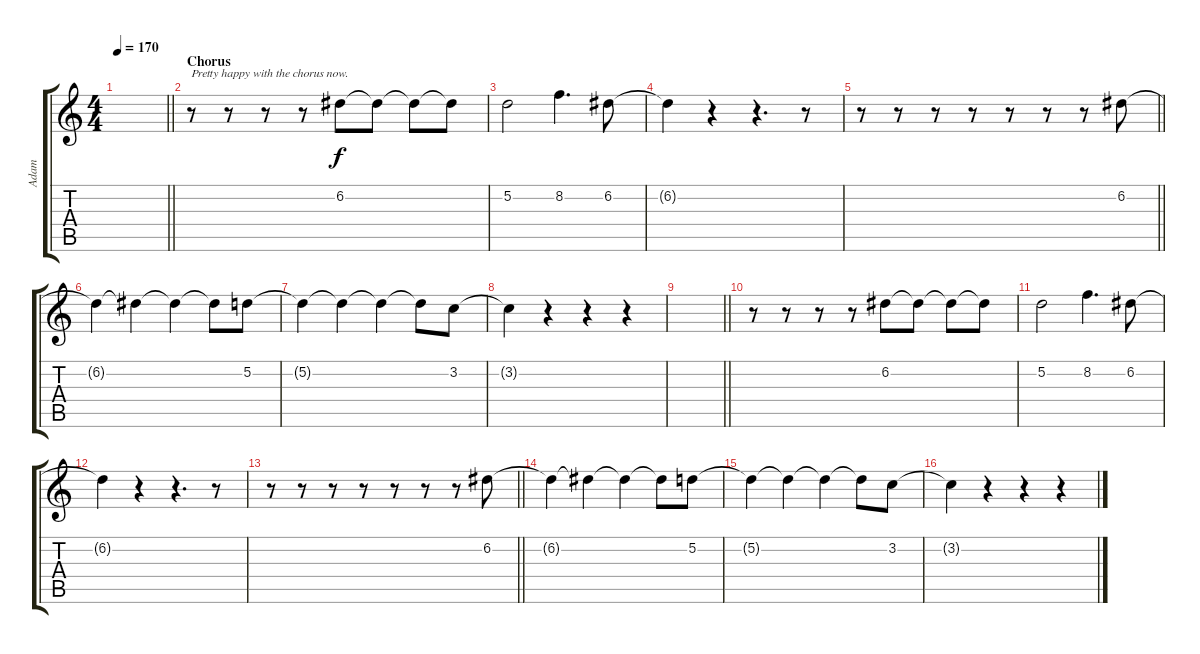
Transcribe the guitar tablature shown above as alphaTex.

\track ("Adam" "Adam") {instrument overdrivenguitar}
\staff {score tabs}
\tuning (D4 A3 F3 C3 G2 C2) {hide}
\ts (4 4)
\tempo 170
\clef g2
\barLineRight lightlight
\ks c
|
\section ("" "Chorus")
r.8{txt "Pretty happy with the chorus now."} r.8 r.8 r.8 6.2.8 6.2{t}.8 6.2{t}.8 6.2{t}.8 |
5.2.2 8.2.4{d} 6.2.8 |
6.2{t}.4 r.4 r.4{d} r.8 |
\barLineRight lightlight
r.8 r.8 r.8 r.8 r.8 r.8 r.8 6.2.8 |
6.2{t}.4 6.2{t}.4 6.2{t}.4 6.2{t}.8 5.2.8 |
5.2{t}.4 5.2{t}.4 5.2{t}.4 5.2{t}.8 3.2.8 |
3.2{t}.4 r.4 r.4 r.4 |
\barLineRight lightlight
|
r.8 r.8 r.8 r.8 6.2.8 6.2{t}.8 6.2{t}.8 6.2{t}.8 |
5.2.2 8.2.4{d} 6.2.8 |
6.2{t}.4 r.4 r.4{d} r.8 |
\barLineRight lightlight
r.8 r.8 r.8 r.8 r.8 r.8 r.8 6.2.8 |
6.2{t}.4 6.2{t}.4 6.2{t}.4 6.2{t}.8 5.2.8 |
5.2{t}.4 5.2{t}.4 5.2{t}.4 5.2{t}.8 3.2.8 |
3.2{t}.4 r.4 r.4 r.4
